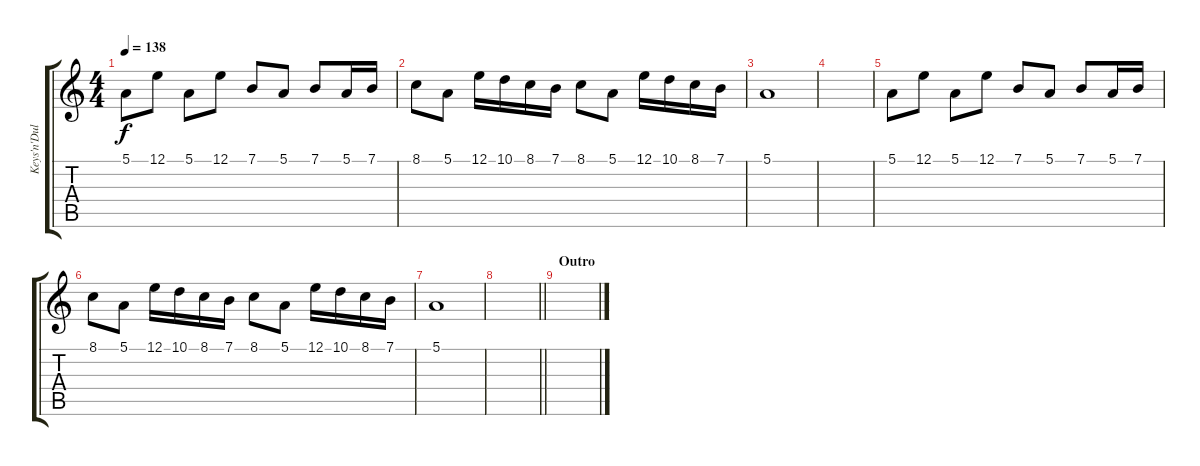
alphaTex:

\track ("Keys'n'Dulcimer" "Keys'n'Dul") {instrument stringensemble1}
\staff {score tabs}
\tuning (E4 B3 G3 D3 A2 E2) {hide}
\ts (4 4)
\tempo 138
\clef g2
\ks c
5.1.8{dy f} 12.1.8 5.1.8 12.1.8 7.1.8 5.1.8 7.1.8 5.1.16 7.1.16 |
8.1.8 5.1.8 12.1.16 10.1.16 8.1.16 7.1.16 8.1.8 5.1.8 12.1.16 10.1.16 8.1.16 7.1.16 |
5.1.1 |
|
5.1.8 12.1.8 5.1.8 12.1.8 7.1.8 5.1.8 7.1.8 5.1.16 7.1.16 |
8.1.8 5.1.8 12.1.16 10.1.16 8.1.16 7.1.16 8.1.8 5.1.8 12.1.16 10.1.16 8.1.16 7.1.16 |
5.1.1 |
\barLineRight lightlight
|
\section ("" "Outro")
